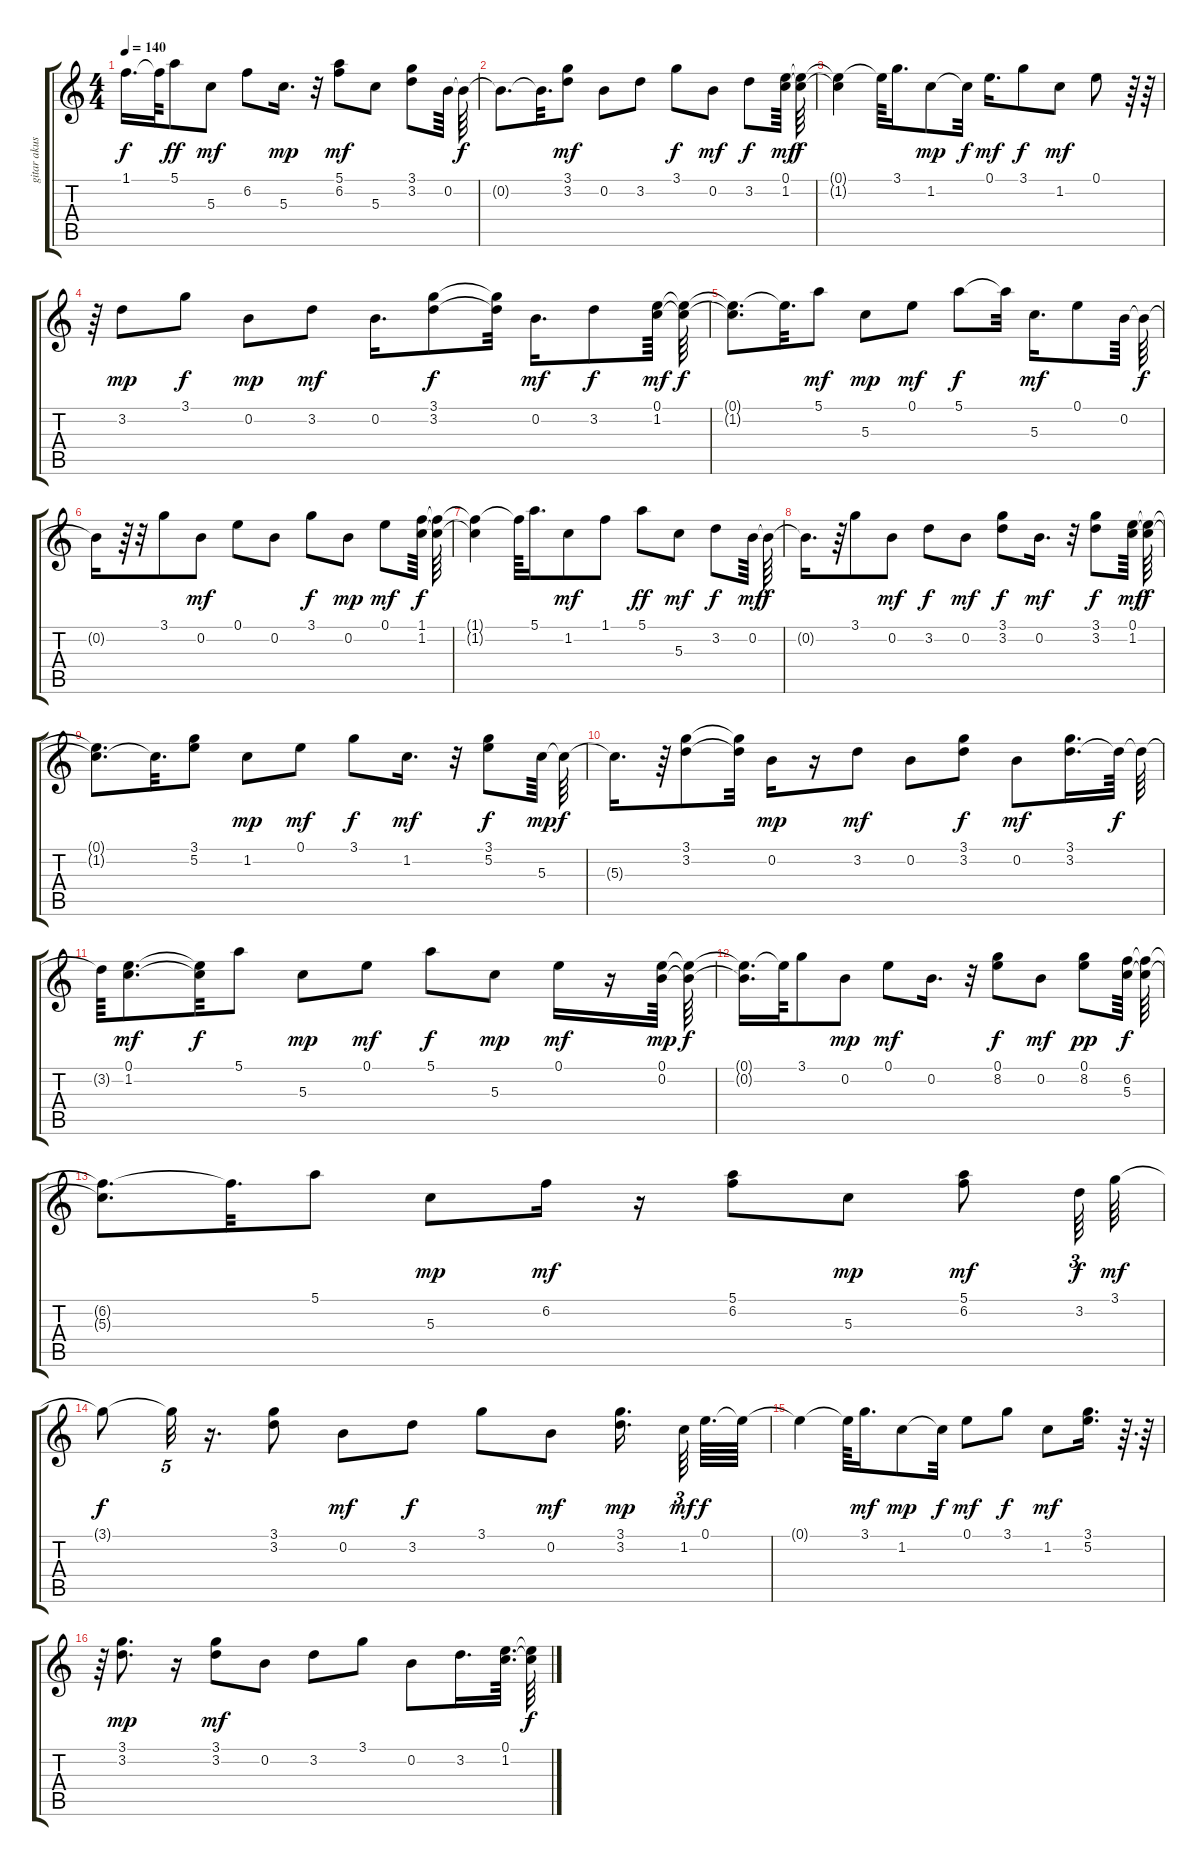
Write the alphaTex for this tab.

\track ("gitar akustk" "gitar akus") {instrument acousticguitarsteel}
\staff {score tabs}
\tuning (E4 B3 G3 D3 A2 E2) {hide}
\ts (4 4)
\tempo 140
\clef g2
\ks c
1.1{t}.16{d dy f} 1.1{t}.64 5.1.8{dy ff} 5.3.8{dy mf} 6.2.8 5.3.16{d dy mp} r.32 (5.1 6.2).8{dy mf} 5.3.8 (3.1 3.2).8 0.2.64 0.2{t}.64{dy f} |
0.2{t}.8{d} 0.2{t}.32{d} (3.1 3.2).8{dy mf} 0.2.8 3.2.8 3.1.8{dy f} 0.2.8{dy mf} 3.2.8{dy f} (0.1 1.2).64{dy mf} (0.1{t} 1.2{t}).64{dy f} |
(0.1{t} 1.2{t}).4 0.1{t}.64 3.1.16{d} 1.2.8{dy mp} 1.2{t}.32{dy f} 0.1.16{d dy mf} 3.1.8{dy f} 1.2.8{dy mf} 0.1.8 r.64 r.64 |
r.64 3.2.8{dy mp} 3.1.8{dy f} 0.2.8{dy mp} 3.2.8{dy mf} 0.2.16{d} (3.1 3.2).8{dy f} (3.1{t} 3.2{t}).32 0.2.16{d dy mf} 3.2.8{dy f} (0.1 1.2).64{dy mf} (0.1{t} 1.2{t}).64{dy f} |
(0.1{t} 1.2{t}).8{d} 0.1{t}.32{d} 5.1.8{dy mf} 5.3.8{dy mp} 0.1.8{dy mf} 5.1.8{dy f} 5.1{t}.32 5.3.16{d dy mf} 0.1.8 0.2.64 0.2{t}.64{dy f} |
0.2{t}.16 r.64 r.32 3.1.8 0.2.8{dy mf} 0.1.8 0.2.8 3.1.8{dy f} 0.2.8{dy mp} 0.1.8{dy mf} (1.1 1.2).64{dy f} (1.1{t} 1.2{t}).64 |
(1.1{t} 1.2{t}).4 1.1{t}.64 5.1.16{d} 1.2.8{dy mf} 1.1.8 5.1.8{dy ff} 5.3.8{dy mf} 3.2.8{dy f} 0.2.64{dy mf} 0.2{t}.64{dy f} |
0.2{t}.16{d} r.64 3.1.8 0.2.8{dy mf} 3.2.8{dy f} 0.2.8{dy mf} (3.1 3.2).8{dy f} 0.2.16{d dy mf} r.32 (3.1 3.2).8{dy f} (0.1 1.2).64{dy mf} (0.1{t} 1.2{t}).64{dy f} |
(0.1{t} 1.2{t}).8{d} 1.2{t}.32{d} (3.1 5.2).8 1.2.8{dy mp} 0.1.8{dy mf} 3.1.8{dy f} 1.2.16{d dy mf} r.32 (3.1 5.2).8{dy f} 5.3.64{dy mp} 5.3{t}.64{dy f} |
5.3{t}.16{d} r.64 (3.1 3.2).8 (3.1{t} 3.2{t}).32 0.2.16{dy mp} r.16 3.2.8{dy mf} 0.2.8 (3.1 3.2).8{dy f} 0.2.8{dy mf} (3.1 3.2).16{d} 3.2{t}.64{dy f} 3.2{t}.64 |
3.2{t}.64 (0.1 1.2).8{d dy mf} (0.1{t} 1.2{t}).32{dy f} 5.1.8 5.3.8{dy mp} 0.1.8{dy mf} 5.1.8{dy f} 5.3.8{dy mp} 0.1.16{dy mf} r.16 (0.1 0.2).64{dy mp} (0.1{t} 0.2{t}).64{dy f} |
(0.1{t} 0.2{t}).16{d} 0.1{t}.64 3.1.8 0.2.8{dy mp} 0.1.8{dy mf} 0.2.16{d} r.32 (0.1 8.2).8{dy f} 0.2.8{dy mf} (0.1 8.2).8{dy pp} (6.2 5.3).64{dy f} (6.2{t} 5.3{t}).64 |
(6.2{t} 5.3{t}).8{d} 6.2{t}.32{d} 5.1.8 5.3.8{dy mp} 6.2.16{dy mf} r.16 (5.1 6.2).8 5.3.8{dy mp} (5.1 6.2).8{dy mf} 3.2.64{tu (3 2) dy f} 3.1.64{dy mf} |
3.1{t}.8{dy f} 3.1{t}.32{tu (5 4)} r.16{d} (3.1 3.2).8 0.2.8{dy mf} 3.2.8{dy f} 3.1.8 0.2.8{dy mf} (3.1 3.2).16{d dy mp} 1.2.64{tu (3 2) dy mf} 0.1.64{d dy f} 0.1{t}.64 |
0.1{t}.4 0.1{t}.64 3.1.16{d dy mf} 1.2.8{dy mp} 1.2{t}.32{dy f} 0.1.8{dy mf} 3.1.8{dy f} 1.2.8{dy mf} (3.1 5.2).16{d} r.64{d} r.64 |
r.64 (3.1 3.2).8{d dy mp} r.16 (3.1 3.2).8{dy mf} 0.2.8 3.2.8 3.1.8 0.2.8 3.2.16{d} (0.1 1.2).64{d} (0.1{t} 1.2{t}).64{dy f}
